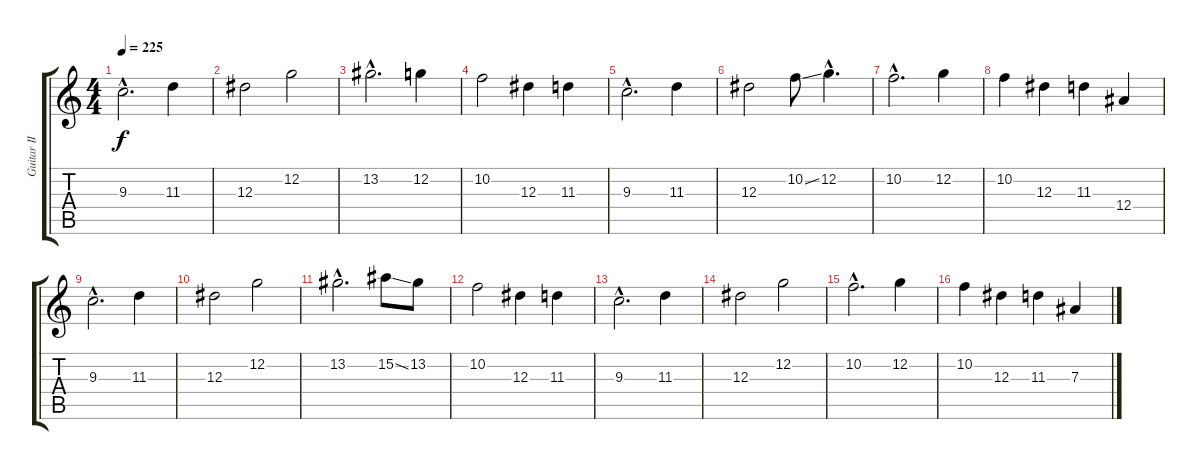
\track ("Guitar II" "Guitar II") {instrument distortionguitar}
\staff {score tabs}
\tuning (C4 G3 Eb3 Bb2 F2 C2) {hide}
\ts (4 4)
\tempo 225
\clef g2
\ks c
9.3{hac}.2{d dy f} 11.3.4 |
12.3.2 12.2.2 |
13.2{hac}.2{d} 12.2.4 |
10.2.2 12.3.4 11.3.4 |
9.3{hac}.2{d} 11.3.4 |
12.3.2 10.2{ss}.8 12.2{hac}.4{d} |
10.2{hac}.2{d} 12.2.4 |
10.2.4 12.3.4 11.3.4 12.4.4 |
9.3{hac}.2{d} 11.3.4 |
12.3.2 12.2.2 |
13.2{hac}.2{d} 15.2{ss}.8 13.2.8 |
10.2.2 12.3.4 11.3.4 |
9.3{hac}.2{d} 11.3.4 |
12.3.2 12.2.2 |
10.2{hac}.2{d} 12.2.4 |
10.2.4 12.3.4 11.3.4 7.3.4
